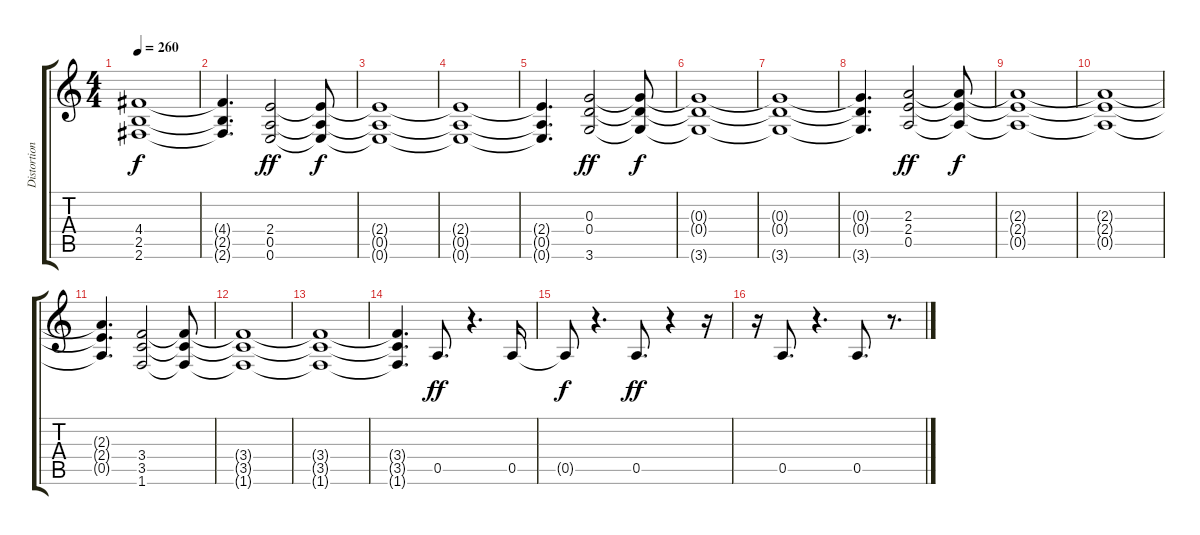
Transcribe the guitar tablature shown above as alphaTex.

\track ("Distortion Guitar" "Distortion") {instrument distortionguitar}
\staff {score tabs}
\tuning (E4 B3 G3 D3 A2 E2) {hide}
\ts (4 4)
\tempo 260
\clef g2
\ks c
(4.4{t} 2.5{t} 2.6{t}).1{dy f} |
(4.4{t} 2.5{t} 2.6{t}).4{d} (2.4 0.5 0.6).2{dy ff} (2.4{t} 0.5{t} 0.6{t}).8{dy f} |
(2.4{t} 0.5{t} 0.6{t}).1 |
(2.4{t} 0.5{t} 0.6{t}).1 |
(2.4{t} 0.5{t} 0.6{t}).4{d} (0.3 0.4 3.6).2{dy ff} (0.3{t} 0.4{t} 3.6{t}).8{dy f} |
(0.3{t} 0.4{t} 3.6{t}).1 |
(0.3{t} 0.4{t} 3.6{t}).1 |
(0.3{t} 0.4{t} 3.6{t}).4{d} (2.3 2.4 0.5).2{dy ff} (2.3{t} 2.4{t} 0.5{t}).8{dy f} |
(2.3{t} 2.4{t} 0.5{t}).1 |
(2.3{t} 2.4{t} 0.5{t}).1 |
(2.3{t} 2.4{t} 0.5{t}).4{d} (3.4 3.5 1.6).2 (3.4{t} 3.5{t} 1.6{t}).8 |
(3.4{t} 3.5{t} 1.6{t}).1 |
(3.4{t} 3.5{t} 1.6{t}).1 |
(3.4{t} 3.5{t} 1.6{t}).4{d} 0.5.8{d dy ff} r.4{d} 0.5.16 |
0.5{t}.8{dy f} r.4{d} 0.5.8{d dy ff} r.4 r.16 |
r.16 0.5.8{d} r.4{d} 0.5.8{d} r.8{d}
